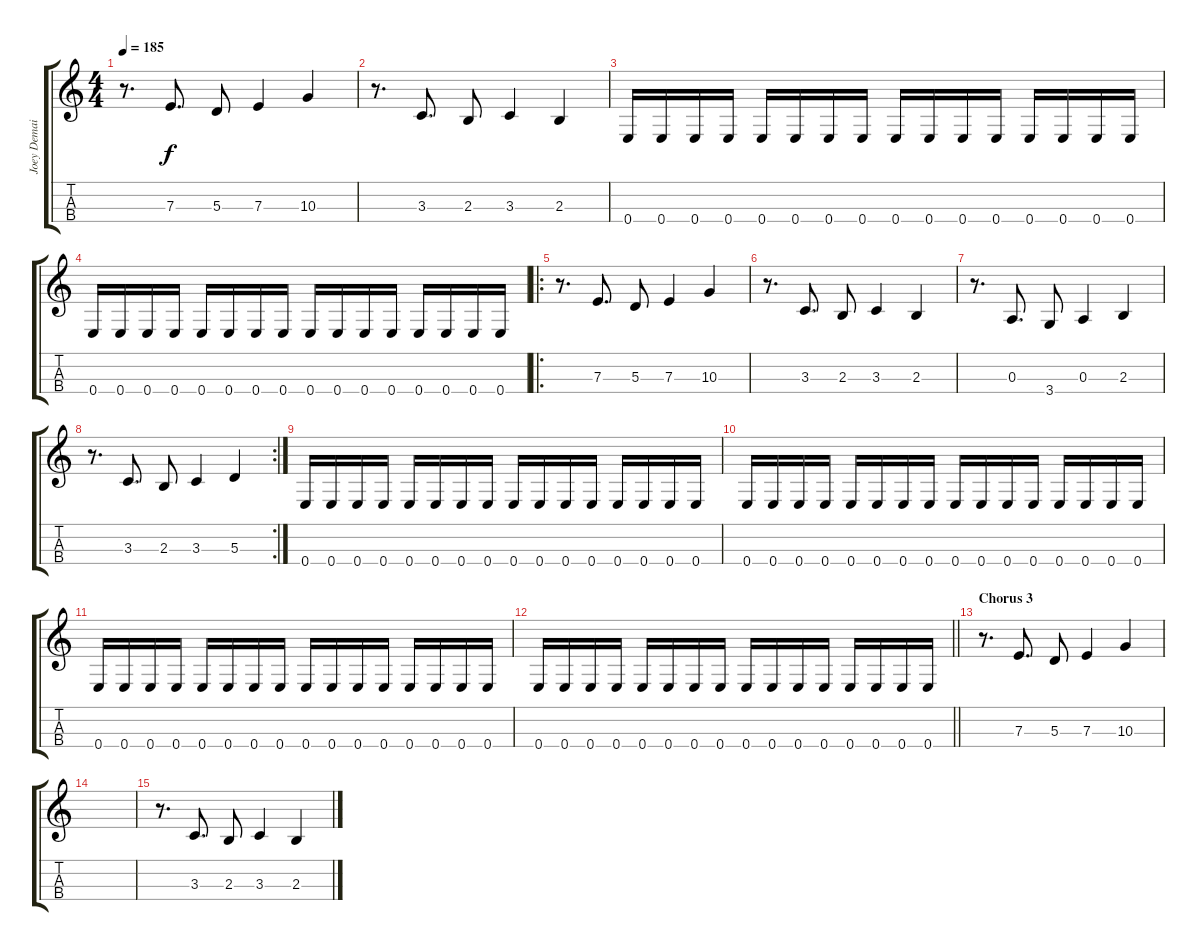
\track ("Joey Demaio" "Joey Demai") {instrument electricbasspick}
\staff {score tabs}
\tuning (G3 D3 A2 E2) {hide}
\ts (4 4)
\tempo 185
\clef g2
\ks c
r.8{d dy f} 7.3.8{d} 5.3.8 7.3.4 10.3.4 |
r.8{d} 3.3.8{d} 2.3.8 3.3.4 2.3.4 |
0.4.16 0.4.16 0.4.16 0.4.16 0.4.16 0.4.16 0.4.16 0.4.16 0.4.16 0.4.16 0.4.16 0.4.16 0.4.16 0.4.16 0.4.16 0.4.16 |
0.4.16 0.4.16 0.4.16 0.4.16 0.4.16 0.4.16 0.4.16 0.4.16 0.4.16 0.4.16 0.4.16 0.4.16 0.4.16 0.4.16 0.4.16 0.4.16 |
\ro
r.8{d} 7.3.8{d} 5.3.8 7.3.4 10.3.4 |
r.8{d} 3.3.8{d} 2.3.8 3.3.4 2.3.4 |
r.8{d} 0.3.8{d} 3.4.8 0.3.4 2.3.4 |
\rc 2
r.8{d} 3.3.8{d} 2.3.8 3.3.4 5.3.4 |
0.4.16 0.4.16 0.4.16 0.4.16 0.4.16 0.4.16 0.4.16 0.4.16 0.4.16 0.4.16 0.4.16 0.4.16 0.4.16 0.4.16 0.4.16 0.4.16 |
0.4.16 0.4.16 0.4.16 0.4.16 0.4.16 0.4.16 0.4.16 0.4.16 0.4.16 0.4.16 0.4.16 0.4.16 0.4.16 0.4.16 0.4.16 0.4.16 |
0.4.16 0.4.16 0.4.16 0.4.16 0.4.16 0.4.16 0.4.16 0.4.16 0.4.16 0.4.16 0.4.16 0.4.16 0.4.16 0.4.16 0.4.16 0.4.16 |
\barLineRight lightlight
0.4.16 0.4.16 0.4.16 0.4.16 0.4.16 0.4.16 0.4.16 0.4.16 0.4.16 0.4.16 0.4.16 0.4.16 0.4.16 0.4.16 0.4.16 0.4.16 |
\section ("" "Chorus 3")
r.8{d} 7.3.8{d} 5.3.8 7.3.4 10.3.4 |
|
r.8{d} 3.3.8{d} 2.3.8 3.3.4 2.3.4
